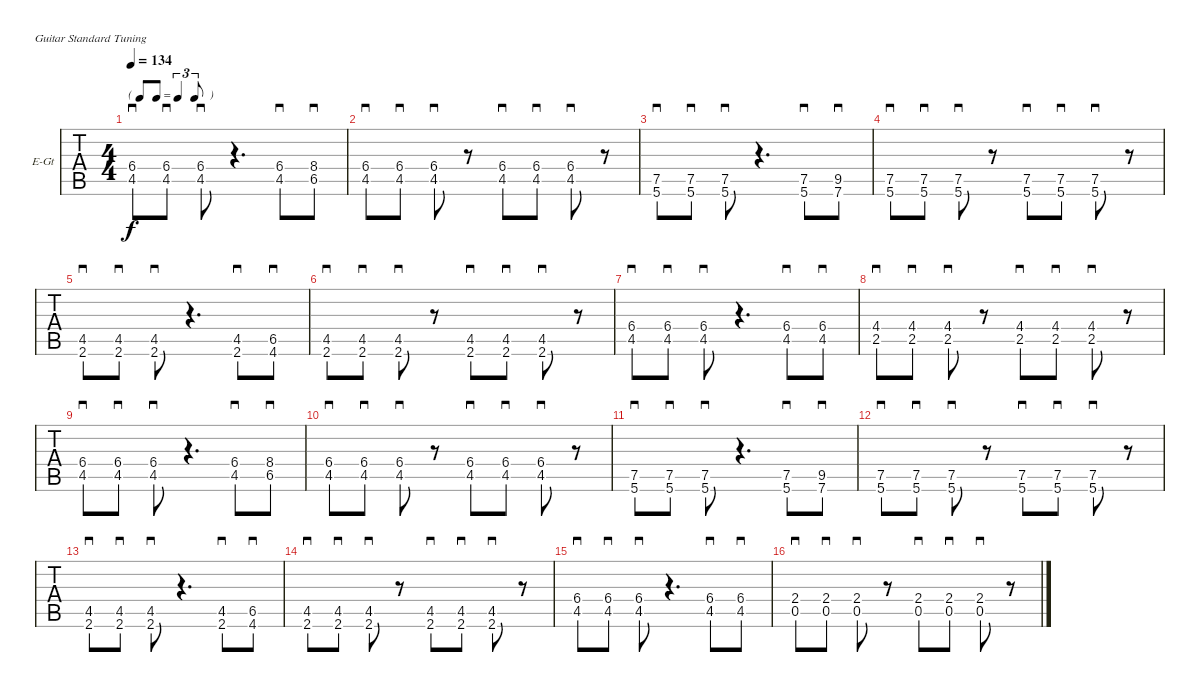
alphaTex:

\defaultSystemsLayout 4
\bracketExtendMode groupsimilarinstruments
\firstSystemTrackNameOrientation horizontal
\otherSystemsTrackNameOrientation horizontal
\track ("Electric Guitar" "E-Gt") {instrument electricguitarclean}
\staff {tabs}
\tuning (E4 B3 G3 D3 A2 E2)
\ts (4 4)
\tf triplet8th
\tempo 134
\clef g2
\ks c
(4.5 6.4).8{sd dy f} (6.4 4.5).8{sd} (4.5{st} 6.4{st}).8{sd} r.4{d} (6.4 4.5).8{sd} (6.5 8.4).8{sd} |
(4.5 6.4).8{sd} (6.4 4.5).8{sd} (4.5{st} 6.4{st}).8{sd} r.8 (4.5 6.4).8{sd} (4.5 6.4).8{sd} (6.4{st} 4.5{st}).8{sd} r.8 |
(5.6 7.5).8{sd} (7.5 5.6).8{sd} (5.6{st} 7.5{st}).8{sd} r.4{d} (5.6 7.5).8{sd} (7.6 9.5).8{sd} |
(5.6 7.5).8{sd} (7.5 5.6).8{sd} (7.5{st} 5.6{st}).8{sd} r.8 (5.6 7.5).8{sd} (7.5 5.6).8{sd} (7.5{st} 5.6{st}).8{sd} r.8 |
(2.6 4.5).8{sd} (4.5 2.6).8{sd} (4.5{st} 2.6{st}).8{sd} r.4{d} (2.6 4.5).8{sd} (4.6 6.5).8{sd} |
(4.5 2.6).8{sd} (2.6 4.5).8{sd} (4.5{st} 2.6{st}).8{sd} r.8 (2.6 4.5).8{sd} (4.5 2.6).8{sd} (4.5{st} 2.6{st}).8{sd} r.8 |
(4.5 6.4).8{sd} (6.4 4.5).8{sd} (4.5{st} 6.4{st}).8{sd} r.4{d} (4.5 6.4).8{sd} (6.4 4.5).8{sd} |
(2.5 4.4).8{sd} (4.4 2.5).8{sd} (2.5{st} 4.4{st}).8{sd} r.8 (2.5 4.4).8{sd} (4.4 2.5).8{sd} (2.5{st} 4.4{st}).8{sd} r.8 |
(4.5 6.4).8{sd} (6.4 4.5).8{sd} (4.5{st} 6.4{st}).8{sd} r.4{d} (6.4 4.5).8{sd} (6.5 8.4).8{sd} |
(4.5 6.4).8{sd} (6.4 4.5).8{sd} (4.5{st} 6.4{st}).8{sd} r.8 (4.5 6.4).8{sd} (4.5 6.4).8{sd} (6.4{st} 4.5{st}).8{sd} r.8 |
(5.6 7.5).8{sd} (7.5 5.6).8{sd} (5.6{st} 7.5{st}).8{sd} r.4{d} (5.6 7.5).8{sd} (7.6 9.5).8{sd} |
(5.6 7.5).8{sd} (7.5 5.6).8{sd} (7.5{st} 5.6{st}).8{sd} r.8 (5.6 7.5).8{sd} (7.5 5.6).8{sd} (7.5{st} 5.6{st}).8{sd} r.8 |
(2.6 4.5).8{sd} (4.5 2.6).8{sd} (4.5{st} 2.6{st}).8{sd} r.4{d} (2.6 4.5).8{sd} (4.6 6.5).8{sd} |
(4.5 2.6).8{sd} (2.6 4.5).8{sd} (4.5{st} 2.6{st}).8{sd} r.8 (2.6 4.5).8{sd} (4.5 2.6).8{sd} (4.5{st} 2.6{st}).8{sd} r.8 |
(4.5 6.4).8{sd} (6.4 4.5).8{sd} (4.5{st} 6.4{st}).8{sd} r.4{d} (4.5 6.4).8{sd} (6.4 4.5).8{sd} |
(0.5 2.4).8{sd} (2.4 0.5).8{sd} (0.5{st} 2.4{st}).8{sd} r.8 (0.5 2.4).8{sd} (2.4 0.5).8{sd} (0.5{st} 2.4{st}).8{sd} r.8
